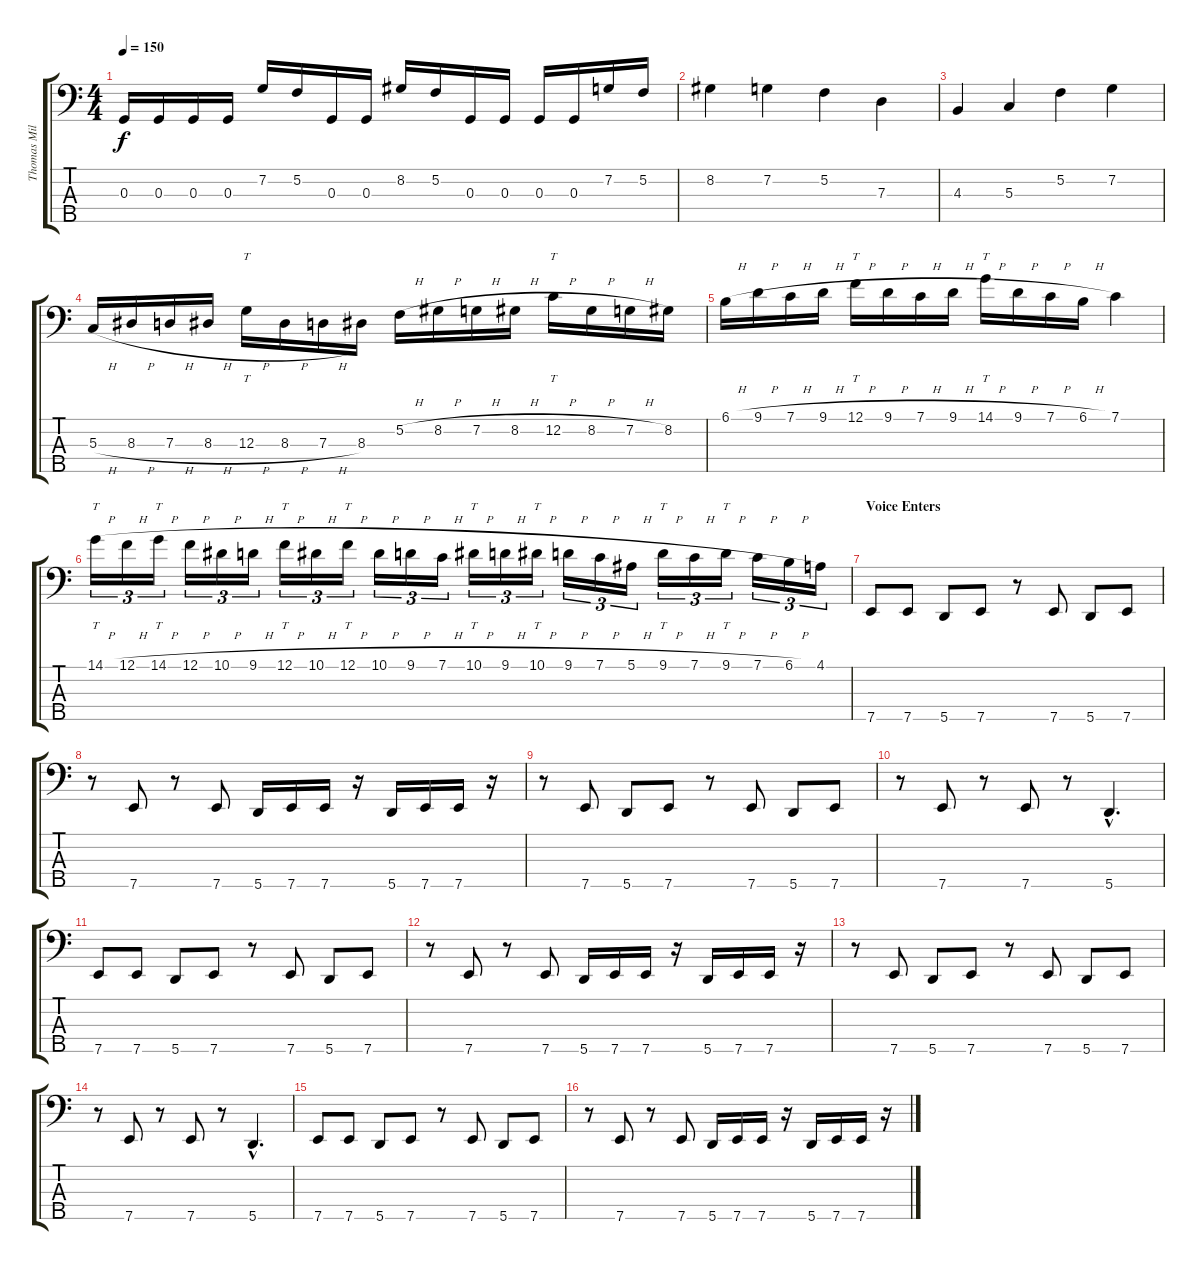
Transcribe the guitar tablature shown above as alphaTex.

\track ("Thomas Miller" "Thomas Mil") {instrument electricbassfinger}
\staff {score tabs}
\tuning (F2 C2 G1 D1 A0) {hide}
\ts (4 4)
\tempo 150
\clef f4
\ks c
0.3.16{dy f volume 16 balance 8} 0.3.16 0.3.16 0.3.16 7.2.16 5.2.16 0.3.16 0.3.16 8.2.16 5.2.16 0.3.16 0.3.16 0.3.16 0.3.16 7.2.16 5.2.16 |
8.2.4 7.2.4 5.2.4 7.3.4 |
4.3.4 5.3.4 5.2.4 7.2.4 |
5.3{h}.16 8.3{h}.16 7.3{h}.16 8.3{h}.16 12.3{h}.16{tt} 8.3{h}.16 7.3{h}.16 8.3.16 5.2{h}.16 8.2{h}.16 7.2{h}.16 8.2{h}.16 12.2{h}.16{tt} 8.2{h}.16 7.2{h}.16 8.2.16 |
6.1{h}.16 9.1{h}.16 7.1{h}.16 9.1{h}.16 12.1{h}.16{tt} 9.1{h}.16 7.1{h}.16 9.1{h}.16 14.1{h}.16{tt} 9.1{h}.16 7.1{h}.16 6.1{h}.16 7.1.4 |
14.1{h}.16{tt tu (3 2)} 12.1{h}.16{tu (3 2)} 14.1{h}.16{tt tu (3 2)} 12.1{h}.16{tu (3 2)} 10.1{h}.16{tu (3 2)} 9.1{h}.16{tu (3 2)} 12.1{h}.16{tt tu (3 2)} 10.1{h}.16{tu (3 2)} 12.1{h}.16{tt tu (3 2)} 10.1{h}.16{tu (3 2)} 9.1{h}.16{tu (3 2)} 7.1{h}.16{tu (3 2)} 10.1{h}.16{tt tu (3 2)} 9.1{h}.16{tu (3 2)} 10.1{h}.16{tt tu (3 2)} 9.1{h}.16{tu (3 2)} 7.1{h}.16{tu (3 2)} 5.1{h}.16{tu (3 2)} 9.1{h}.16{tt tu (3 2)} 7.1{h}.16{tu (3 2)} 9.1{h}.16{tt tu (3 2)} 7.1{h}.16{tu (3 2)} 6.1{h}.16{tu (3 2)} 4.1.16{tu (3 2)} |
\section ("" "Voice Enters")
7.5.8 7.5.8 5.5.8 7.5.8 r.8 7.5.8 5.5.8 7.5.8 |
r.8 7.5.8 r.8 7.5.8 5.5.16 7.5.16 7.5.16 r.16 5.5.16 7.5.16 7.5.16 r.16 |
r.8 7.5.8 5.5.8 7.5.8 r.8 7.5.8 5.5.8 7.5.8 |
r.8 7.5.8 r.8 7.5.8 r.8 5.5{hac}.4{d} |
7.5.8 7.5.8 5.5.8 7.5.8 r.8 7.5.8 5.5.8 7.5.8 |
r.8 7.5.8 r.8 7.5.8 5.5.16 7.5.16 7.5.16 r.16 5.5.16 7.5.16 7.5.16 r.16 |
r.8 7.5.8 5.5.8 7.5.8 r.8 7.5.8 5.5.8 7.5.8 |
r.8 7.5.8 r.8 7.5.8 r.8 5.5{hac}.4{d} |
7.5.8 7.5.8 5.5.8 7.5.8 r.8 7.5.8 5.5.8 7.5.8 |
r.8 7.5.8 r.8 7.5.8 5.5.16 7.5.16 7.5.16 r.16 5.5.16 7.5.16 7.5.16 r.16
